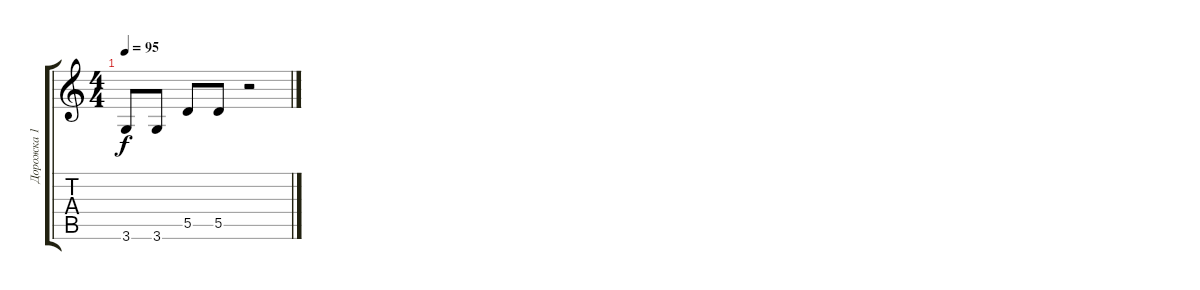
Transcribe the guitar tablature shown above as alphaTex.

\track ("Дорожка 1" "Дорожка 1") {instrument electricguitarclean}
\staff {score tabs}
\tuning (E4 B3 G3 D3 A2 E2) {hide}
\ts (4 4)
\tempo 95
\clef g2
\ks c
3.6.8{dy f} 3.6.8 5.5.8 5.5.8 r.2
